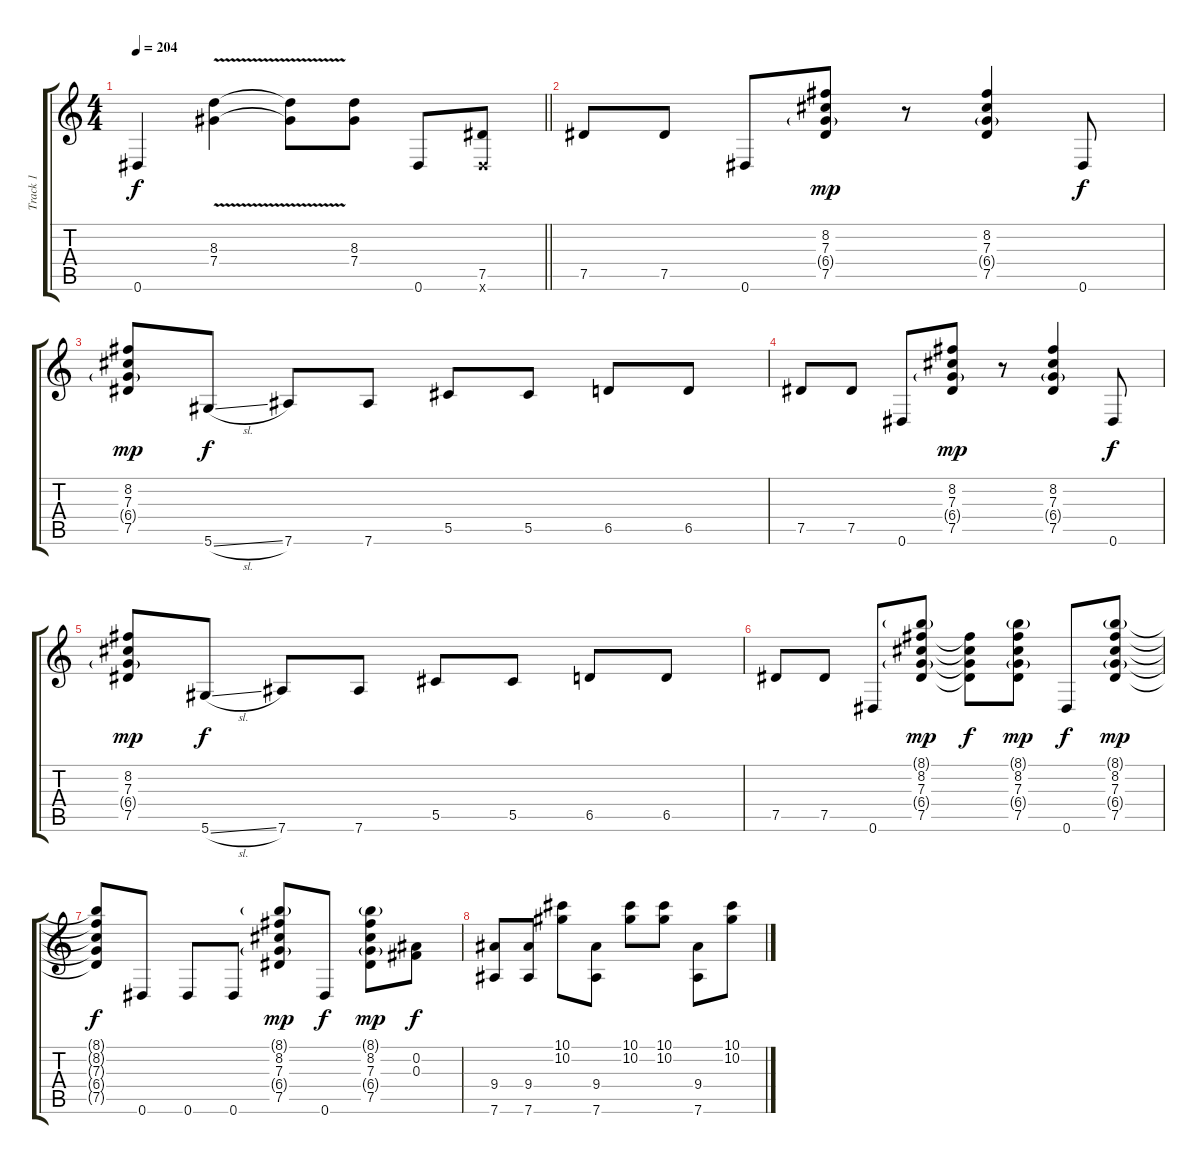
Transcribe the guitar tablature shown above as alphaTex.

\track ("Track 1" "Track 1") {instrument electricguitarjazz}
\staff {score tabs}
\tuning (Eb4 Bb3 Gb3 Db3 Ab2 Eb2) {hide}
\ts (4 4)
\tempo 204
\clef g2
\barLineRight lightlight
\ks c
0.6.4{dy f} (8.3{v} 7.4{v}).4 (8.3{t} 7.4{t}).8 (8.3 7.4).8 0.6.8 (7.5 0.6{x}).8 |
7.5.8 7.5.8 0.6.8 (8.2 7.3 6.4{g} 7.5).8{dy mp} r.8 (8.2 7.3 6.4{g} 7.5).4 0.6.8{dy f} |
(8.2 7.3 6.4{g} 7.5).8{dy mp} 5.6{sl}.8{dy f} 7.6.8 7.6.8 5.5.8 5.5.8 6.5.8 6.5.8 |
7.5.8 7.5.8 0.6.8 (8.2 7.3 6.4{g} 7.5).8{dy mp} r.8 (8.2 7.3 6.4{g} 7.5).4 0.6.8{dy f} |
(8.2 7.3 6.4{g} 7.5).8{dy mp} 5.6{sl}.8{dy f} 7.6.8 7.6.8 5.5.8 5.5.8 6.5.8 6.5.8 |
7.5.8 7.5.8 0.6.8 (8.1{g} 8.2 7.3 6.4{g} 7.5).8{dy mp} (8.2{t} 7.3{t} 6.4{t} 7.5{t}).8{dy f} (8.1{g} 8.2 7.3 6.4{g} 7.5).8{dy mp} 0.6.8{dy f} (8.1{g} 8.2 7.3 6.4{g} 7.5).8{dy mp} |
(8.1{t} 8.2{t} 7.3{t} 6.4{t} 7.5{t}).8{dy f} 0.6.8 0.6.8 0.6.8 (8.1{g} 8.2 7.3 6.4{g} 7.5).8{dy mp} 0.6.8{dy f} (8.1{g} 8.2 7.3 6.4{g} 7.5).8{dy mp} (0.2 0.3).8{dy f} |
(9.4 7.6).8 (9.4 7.6).8 (10.1 10.2).8 (9.4 7.6).8 (10.1 10.2).8 (10.1 10.2).8 (9.4 7.6).8 (10.1 10.2).8
